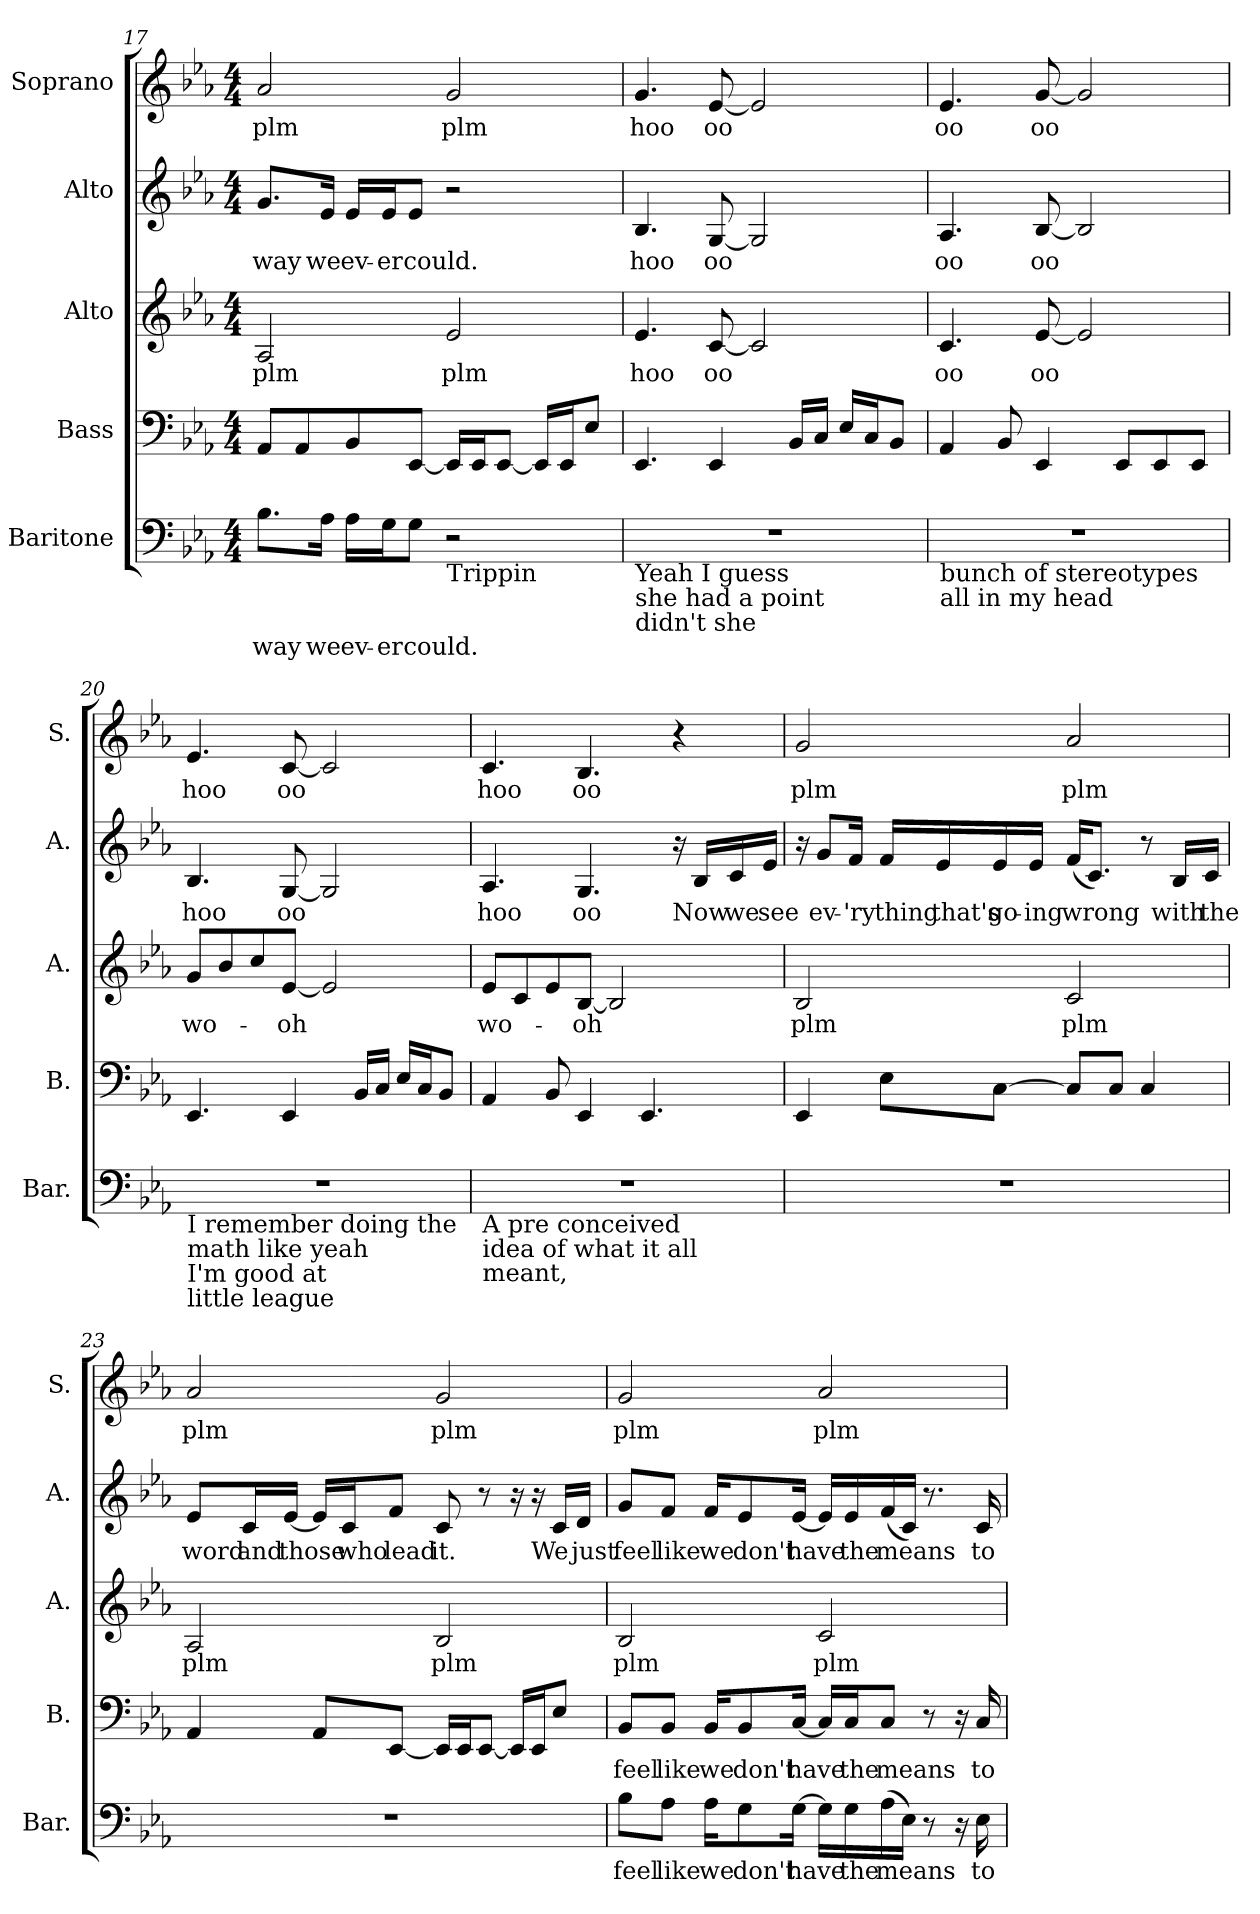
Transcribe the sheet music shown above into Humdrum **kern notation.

**kern	**text	**kern	**text	**kern	**text	**kern	**text	**kern	**text
*part5	*part5	*part4	*part4	*part3	*part3	*part2	*part2	*part1	*part1
*staff5	*staff5	*staff4	*staff4	*staff3	*staff3	*staff2	*staff2	*staff1	*staff1
*I"Baritone	*	*I"Bass	*	*I"Alto	*	*I"Alto	*	*I"Soprano	*
*I'Bar.	*	*I'B.	*	*I'A.	*	*I'A.	*	*I'S.	*
*clefF4	*	*clefF4	*	*clefG2	*	*clefG2	*	*clefG2	*
*k[b-e-a-]	*	*k[b-e-a-]	*	*k[b-e-a-]	*	*k[b-e-a-]	*	*k[b-e-a-]	*
*M4/4	*	*M4/4	*	*M4/4	*	*M4/4	*	*M4/4	*
=17	=17	=17	=17	=17	=17	=17	=17	=17	=17
8.B-\L	way	8AA-/L	.	2A-/	plm	8.g/L	way	2a-/	plm
.	.	8AA-/	.	.	.	.	.	.	.
16A-\Jk	we	.	.	.	.	16e-/Jk	we	.	.
16A-\LL	ev-	8BB-/	.	.	.	16e-/LL	ev-	.	.
16G\J	-er	.	.	.	.	16e-/J	-er	.	.
8G\J	could.	[8EE-/J	.	.	.	8e-/J	could.	.	.
!LO:TX:b:t=Trippin	!	!	!	!	!	!	!	!	!
2r	.	16EE-/LL]	.	2e-/	plm	2r	.	2g/	plm
.	.	16EE-/J	.	.	.	.	.	.	.
.	.	[8EE-/J	.	.	.	.	.	.	.
.	.	16EE-/LL]	.	.	.	.	.	.	.
.	.	16EE-/J	.	.	.	.	.	.	.
.	.	8E-/J	.	.	.	.	.	.	.
!!LO:PB:g=z
=18	=18	=18	=18	=18	=18	=18	=18	=18	=18
!LO:TX:b:t=Yeah I guess	!	!	!	!	!	!	!	!	!
!LO:TX:b:t=she had a point	!	!	!	!	!	!	!	!	!
!LO:TX:b:t=didn't she	!	!	!	!	!	!	!	!	!
1r	.	4.EE-/	.	4.e-/	hoo	4.B-/	hoo	4.g/	hoo
.	.	4EE-/	.	[8c/	oo	[8G/	oo	[8e-/	oo
.	.	.	.	2c/]	.	2G/]	.	2e-/]	.
.	.	16BB-/LL	.	.	.	.	.	.	.
.	.	16C/JJ	.	.	.	.	.	.	.
.	.	16E-/LL	.	.	.	.	.	.	.
.	.	16C/J	.	.	.	.	.	.	.
.	.	8BB-/J	.	.	.	.	.	.	.
=19	=19	=19	=19	=19	=19	=19	=19	=19	=19
!LO:TX:b:t=bunch of stereotypes	!	!	!	!	!	!	!	!	!
!LO:TX:b:t=all in my head	!	!	!	!	!	!	!	!	!
1r	.	4AA-/	.	4.c/	oo	4.A-/	oo	4.e-/	oo
.	.	8BB-/	.	.	.	.	.	.	.
.	.	4EE-/	.	[8e-/	oo	[8B-/	oo	[8g/	oo
.	.	.	.	2e-/]	.	2B-/]	.	2g/]	.
.	.	8EE-/L	.	.	.	.	.	.	.
.	.	8EE-/	.	.	.	.	.	.	.
.	.	8EE-/J	.	.	.	.	.	.	.
=20	=20	=20	=20	=20	=20	=20	=20	=20	=20
!LO:TX:b:t=I remember doing the	!	!	!	!	!	!	!	!	!
!LO:TX:b:t=math like yeah	!	!	!	!	!	!	!	!	!
!LO:TX:b:t=I'm good at	!	!	!	!	!	!	!	!	!
!LO:TX:b:t=little league	!	!	!	!	!	!	!	!	!
1r	.	4.EE-/	.	8g/L	wo-	4.B-/	hoo	4.e-/	hoo
.	.	.	.	8b-/	.	.	.	.	.
.	.	.	.	8cc/	.	.	.	.	.
.	.	4EE-/	.	[8e-/J	-oh	[8G/	oo	[8c/	oo
.	.	.	.	2e-/]	.	2G/]	.	2c/]	.
.	.	16BB-/LL	.	.	.	.	.	.	.
.	.	16C/JJ	.	.	.	.	.	.	.
.	.	16E-/LL	.	.	.	.	.	.	.
.	.	16C/J	.	.	.	.	.	.	.
.	.	8BB-/J	.	.	.	.	.	.	.
!!LO:LB:g=z
=21	=21	=21	=21	=21	=21	=21	=21	=21	=21
!LO:TX:b:t=A pre conceived	!	!	!	!	!	!	!	!	!
!LO:TX:b:t=idea of what it all	!	!	!	!	!	!	!	!	!
!LO:TX:b:t=meant,	!	!	!	!	!	!	!	!	!
1r	.	4AA-/	.	8e-/L	wo-	4.A-/	hoo	4.c/	hoo
.	.	.	.	8c/	.	.	.	.	.
.	.	8BB-/	.	8e-/	.	.	.	.	.
.	.	4EE-/	.	[8B-/J	-oh	4.G/	oo	4.B-/	oo
.	.	.	.	2B-/]	.	.	.	.	.
.	.	4.EE-/	.	.	.	.	.	.	.
.	.	.	.	.	.	16r	.	4r	.
.	.	.	.	.	.	16B-/LL	Now	.	.
.	.	.	.	.	.	16c/	we	.	.
.	.	.	.	.	.	16e-/JJ	see	.	.
=22	=22	=22	=22	=22	=22	=22	=22	=22	=22
1r	.	4EE-/	.	2B-/	plm	16r	.	2g/	plm
.	.	.	.	.	.	8g/L	ev-	.	.
.	.	.	.	.	.	16f/Jk	-'ry	.	.
.	.	8E-\L	.	.	.	16f/LL	thing	.	.
.	.	.	.	.	.	16e-/	that's	.	.
.	.	[8C\J	.	.	.	16e-/	go-	.	.
.	.	.	.	.	.	16e-/JJ	-ing	.	.
.	.	8C/L]	.	2c/	plm	(16f/KL	wrong	2a-/	plm
.	.	.	.	.	.	8.c/J)	.	.	.
.	.	8C/J	.	.	.	.	.	.	.
.	.	4C/	.	.	.	8r	.	.	.
.	.	.	.	.	.	16B-/LL	with	.	.
.	.	.	.	.	.	16c/JJ	the	.	.
!!LO:PB:g=z
=23	=23	=23	=23	=23	=23	=23	=23	=23	=23
1r	.	4AA-/	.	2A-/	plm	8e-/L	word	2a-/	plm
.	.	.	.	.	.	16c/L	and	.	.
.	.	.	.	.	.	[16e-/JJ	those	.	.
.	.	8AA-/L	.	.	.	16e-/LL]	.	.	.
.	.	.	.	.	.	16c/J	who	.	.
.	.	[8EE-/J	.	.	.	8f/J	lead	.	.
.	.	16EE-/LL]	.	2B-/	plm	8c/	it.	2g/	plm
.	.	16EE-/J	.	.	.	.	.	.	.
.	.	[8EE-/J	.	.	.	8r	.	.	.
.	.	16EE-/LL]	.	.	.	16r	.	.	.
.	.	16EE-/J	.	.	.	16r	.	.	.
.	.	8E-/J	.	.	.	16c/LL	We	.	.
.	.	.	.	.	.	16d/JJ	just	.	.
!!LO:LB:g=z
=24	=24	=24	=24	=24	=24	=24	=24	=24	=24
8B-\L	feel	8BB-/L	feel	2B-/	plm	8g/L	feel	2g/	plm
8A-\J	like	8BB-/J	like	.	.	8f/J	like	.	.
16A-\KL	we	16BB-/KL	we	.	.	16f/KL	we	.	.
8G\	don't	8BB-/	don't	.	.	8e-/	don't	.	.
[16G\Jk	have	[16C/Jk	have	.	.	[16e-/Jk	have	.	.
16G\LL]	.	16C/LL]	.	2c/	plm	16e-/LL]	.	2a-/	plm
16G\	the	16C/J	the	.	.	16e-/	the	.	.
(16A-\	means	8C/J	means	.	.	(16f/	means	.	.
16E-\JJ)	.	.	.	.	.	16c/JJ)	.	.	.
8r	.	8r	.	.	.	8.r	.	.	.
16r	.	16r	.	.	.	.	.	.	.
16E-\	to	16C/	to	.	.	16c/	to	.	.
=	=	=	=	=	=	=	=	=	=
*-	*-	*-	*-	*-	*-	*-	*-	*-	*-
